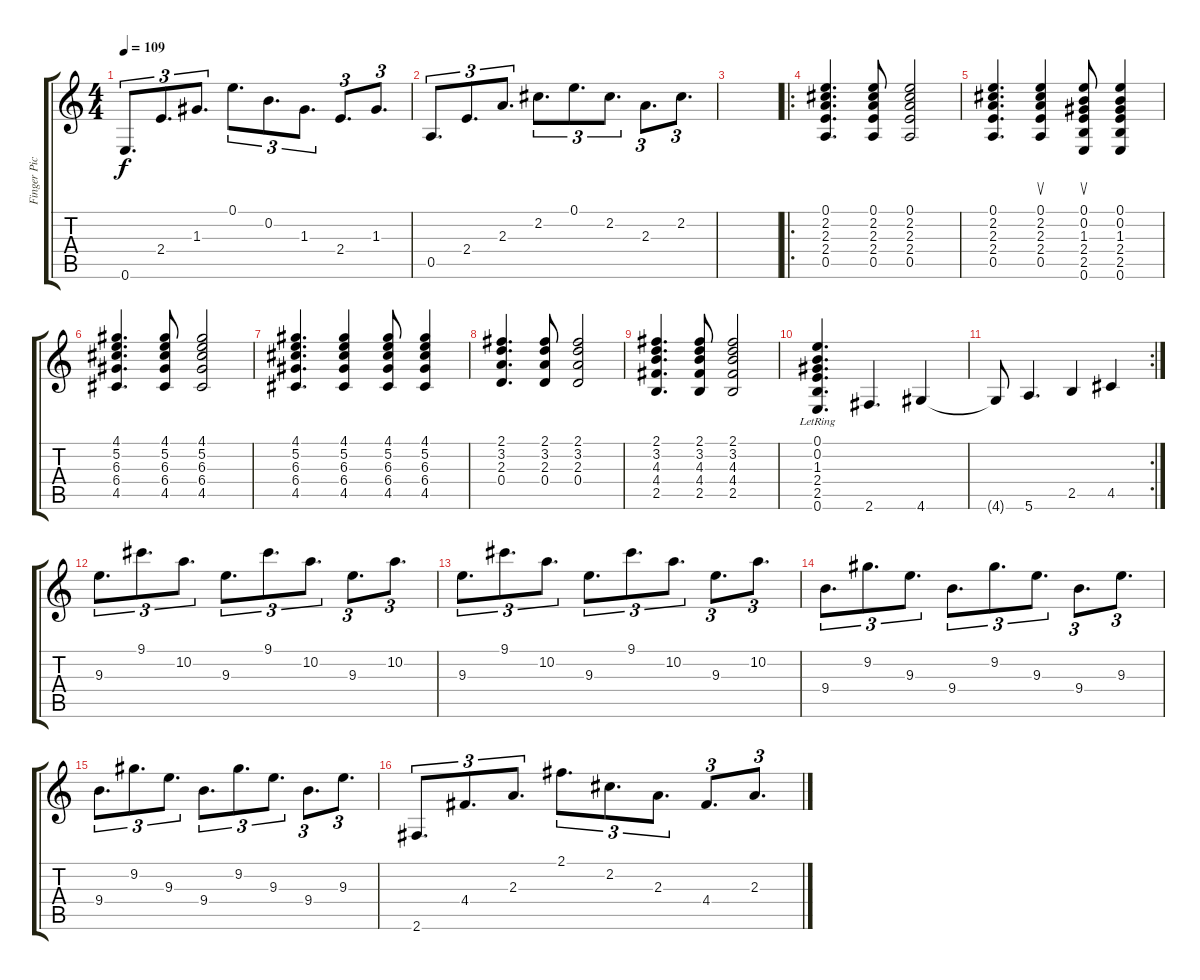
\track ("Finger Picking Guitar" "Finger Pic") {instrument acousticguitarsteel}
\staff {score tabs}
\tuning (E4 B3 G3 D3 A2 E2) {hide}
\ts (4 4)
\tempo 109
\clef g2
\ks c
0.6.8{d tu (3 2) dy f} 2.4.8{d tu (3 2)} 1.3.8{d tu (3 2)} 0.1.8{d tu (3 2)} 0.2.8{d tu (3 2)} 1.3.8{d tu (3 2)} 2.4.8{d tu (3 2)} 1.3.8{d tu (3 2)} |
0.5.8{d tu (3 2)} 2.4.8{d tu (3 2)} 2.3.8{d tu (3 2)} 2.2.8{d tu (3 2)} 0.1.8{d tu (3 2)} 2.2.8{d tu (3 2)} 2.3.8{d tu (3 2)} 2.2.8{d tu (3 2)} |
|
\ro
(0.1 2.2 2.3 2.4 0.5).4{d} (0.1 2.2 2.3 2.4 0.5).8 (0.1 2.2 2.3 2.4 0.5).2 |
(0.1 2.2 2.3 2.4 0.5).4{d} (0.1 2.2 2.3 2.4 0.5).4{su} (0.1 0.2 1.3 2.4 2.5 0.6).8{su} (0.1 0.2 1.3 2.4 2.5 0.6).4 |
(4.1 5.2 6.3 6.4 4.5).4{d} (4.1 5.2 6.3 6.4 4.5).8 (4.1 5.2 6.3 6.4 4.5).2 |
(4.1 5.2 6.3 6.4 4.5).4{d} (4.1 5.2 6.3 6.4 4.5).4 (4.1 5.2 6.3 6.4 4.5).8 (4.1 5.2 6.3 6.4 4.5).4 |
(2.1 3.2 2.3 0.4).4{d} (2.1 3.2 2.3 0.4).8 (2.1 3.2 2.3 0.4).2 |
(2.1 3.2 4.3 4.4 2.5).4{d} (2.1 3.2 4.3 4.4 2.5).8 (2.1 3.2 4.3 4.4 2.5).2 |
(0.1{lr} 0.2{lr} 1.3{lr} 2.4{lr} 2.5{lr} 0.6{lr}).4{d} 2.6.4{d} 4.6.4 |
\rc 2
4.6{t}.8 5.6.4{d} 2.5.4 4.5.4 |
9.3.8{d tu (3 2)} 9.1.8{d tu (3 2)} 10.2.8{d tu (3 2)} 9.3.8{d tu (3 2)} 9.1.8{d tu (3 2)} 10.2.8{d tu (3 2)} 9.3.8{d tu (3 2)} 10.2.8{d tu (3 2)} |
9.3.8{d tu (3 2)} 9.1.8{d tu (3 2)} 10.2.8{d tu (3 2)} 9.3.8{d tu (3 2)} 9.1.8{d tu (3 2)} 10.2.8{d tu (3 2)} 9.3.8{d tu (3 2)} 10.2.8{d tu (3 2)} |
9.4.8{d tu (3 2)} 9.2.8{d tu (3 2)} 9.3.8{d tu (3 2)} 9.4.8{d tu (3 2)} 9.2.8{d tu (3 2)} 9.3.8{d tu (3 2)} 9.4.8{d tu (3 2)} 9.3.8{d tu (3 2)} |
9.4.8{d tu (3 2)} 9.2.8{d tu (3 2)} 9.3.8{d tu (3 2)} 9.4.8{d tu (3 2)} 9.2.8{d tu (3 2)} 9.3.8{d tu (3 2)} 9.4.8{d tu (3 2)} 9.3.8{d tu (3 2)} |
2.6.8{d tu (3 2)} 4.4.8{d tu (3 2)} 2.3.8{d tu (3 2)} 2.1.8{d tu (3 2)} 2.2.8{d tu (3 2)} 2.3.8{d tu (3 2)} 4.4.8{d tu (3 2)} 2.3.8{d tu (3 2)}
